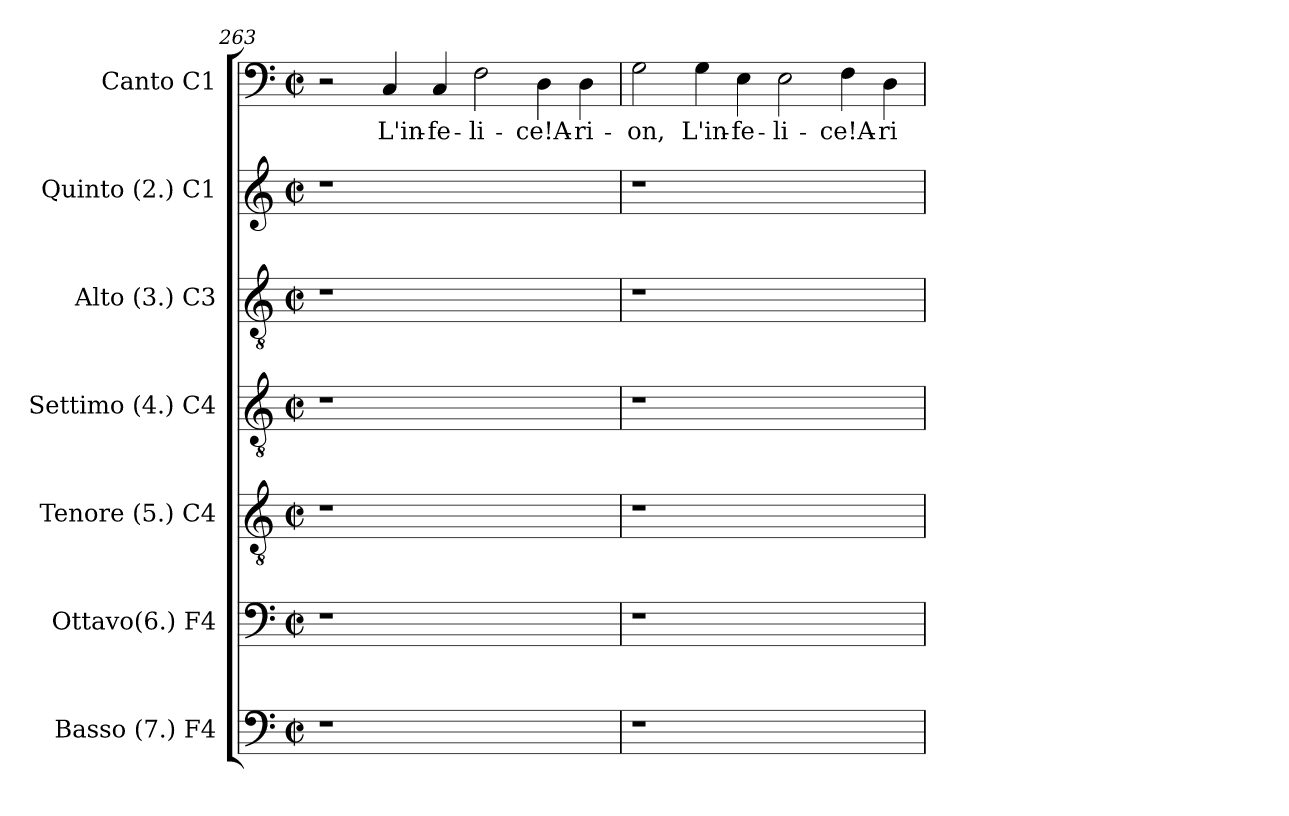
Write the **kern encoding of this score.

**kern	**kern	**kern	**kern	**kern	**kern	**kern	**text
*part7	*part6	*part5	*part4	*part3	*part2	*part1	*part1
*staff7	*staff6	*staff5	*staff4	*staff3	*staff2	*staff1	*staff1
*I"Basso (7.)  F4	*I"Ottavo(6.)  F4	*I"Tenore (5.)  C4	*I"Settimo (4.)  C4	*I"Alto (3.)  C3	*I"Quinto (2.)  C1	*I"Canto  C1	*
*	*	*I'T	*	*I'A	*	*I'C	*
*clefF4	*clefF4	*clefGv2	*clefGv2	*clefGv2	*clefG2	*clefF4	*
*k[]	*k[]	*k[]	*k[]	*k[]	*k[]	*k[]	*
*C:	*C:	*C:	*C:	*C:	*C:	*C:	*
*M2/2	*M2/2	*M2/2	*M2/2	*M2/2	*M2/2	*M2/2	*
*met(c|)	*met(c|)	*met(c|)	*met(c|)	*met(c|)	*met(c|)	*met(c|)	*
=263	=263	=263	=263	=263	=263	=263	=263
1r	1r	1r	1r	1r	1r	2r	.
!	!	!	!	!	!	!	!LO:LY:b:cj
.	.	.	.	.	.	4C/	L'in-
!	!	!	!	!	!	!	!LO:LY:b:cj
.	.	.	.	.	.	4C/	-fe-
!	!	!	!	!	!	!	!LO:LY:b:cj
1ryy	1ryy	1ryy	1ryy	1ryy	1ryy	2F\	-li-
!	!	!	!	!	!	!	!LO:LY:b:cj
.	.	.	.	.	.	4D\	-ce!A-
!	!	!	!	!	!	!	!LO:LY:b:cj
.	.	.	.	.	.	4D\	-ri-
=264	=264	=264	=264	=264	=264	=264	=264
!	!	!	!	!	!	!	!LO:LY:b:cj
1r	1r	1r	1r	1r	1r	2G\	-on,
!	!	!	!	!	!	!	!LO:LY:b:cj
.	.	.	.	.	.	4G\	L'in-
!	!	!	!	!	!	!	!LO:LY:b:cj
.	.	.	.	.	.	4E\	-fe-
!	!	!	!	!	!	!	!LO:LY:b:cj
1ryy	1ryy	1ryy	1ryy	1ryy	1ryy	2E\	-li-
!	!	!	!	!	!	!	!LO:LY:b:cj
.	.	.	.	.	.	4F\	-ce!A-
!	!	!	!	!	!	!	!LO:LY:b:cj
.	.	.	.	.	.	4D\	-ri-
=	=	=	=	=	=	=	=
*-	*-	*-	*-	*-	*-	*-	*-
